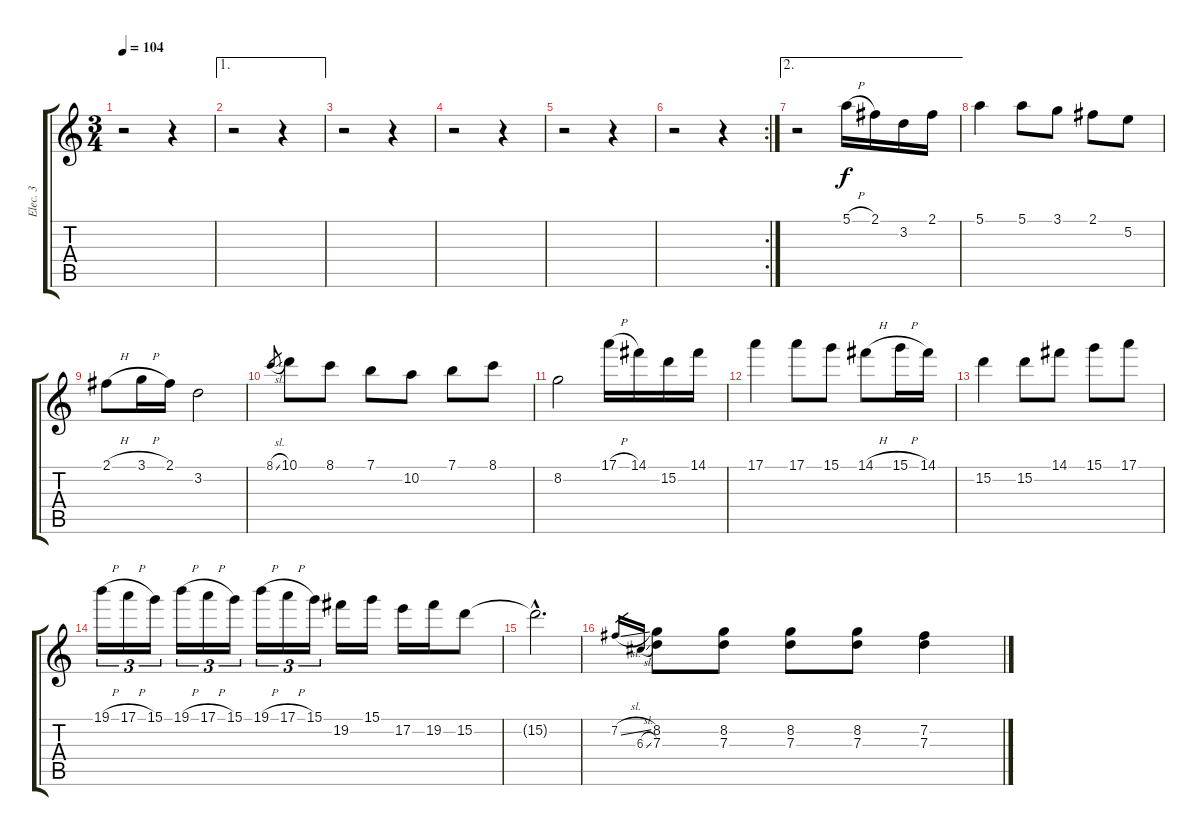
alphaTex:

\track ("Elec. 3" "Elec. 3") {instrument electricguitarclean}
\staff {score tabs}
\tuning (E4 B3 G3 D3 A2 E2) {hide}
\ts (3 4)
\tempo 104
\clef g2
\ks c
r.2{dy f} r.4 |
\ae 1
r.2 r.4 |
r.2 r.4 |
r.2 r.4 |
r.2 r.4 |
\rc 2
r.2 r.4 |
\ae 2
r.2 5.1{h}.16 2.1.16 3.2.16 2.1.16 |
5.1.4 5.1.8 3.1.8 2.1.8 5.2.8 |
2.1{h}.8 3.1{h}.16 2.1.16 3.2.2 |
8.1{sl}.8{gr} 10.1.8 8.1.8 7.1.8 10.2.8 7.1.8 8.1.8 |
8.2.2 17.1{h}.16 14.1.16 15.2.16 14.1.16 |
17.1.4 17.1.8 15.1.8 14.1{h}.8 15.1{h}.16 14.1.16 |
15.2.4 15.2.8 14.1.8 15.1.8 17.1.8 |
19.1{h}.16{tu (3 2)} 17.1{h}.16{tu (3 2)} 15.1.16{tu (3 2)} 19.1{h}.16{tu (3 2)} 17.1{h}.16{tu (3 2)} 15.1.16{tu (3 2)} 19.1{h}.16{tu (3 2)} 17.1{h}.16{tu (3 2)} 15.1.16{tu (3 2)} 19.2.16 15.1.16 17.2.16 19.2.16 15.2.8 |
15.2{hac t}.2{d} |
7.2{sl}.16{gr} 6.3{sl}.16{gr} (8.2 7.3).8 (8.2 7.3).8 (8.2 7.3).8 (8.2 7.3).8 (7.2 7.3).4
